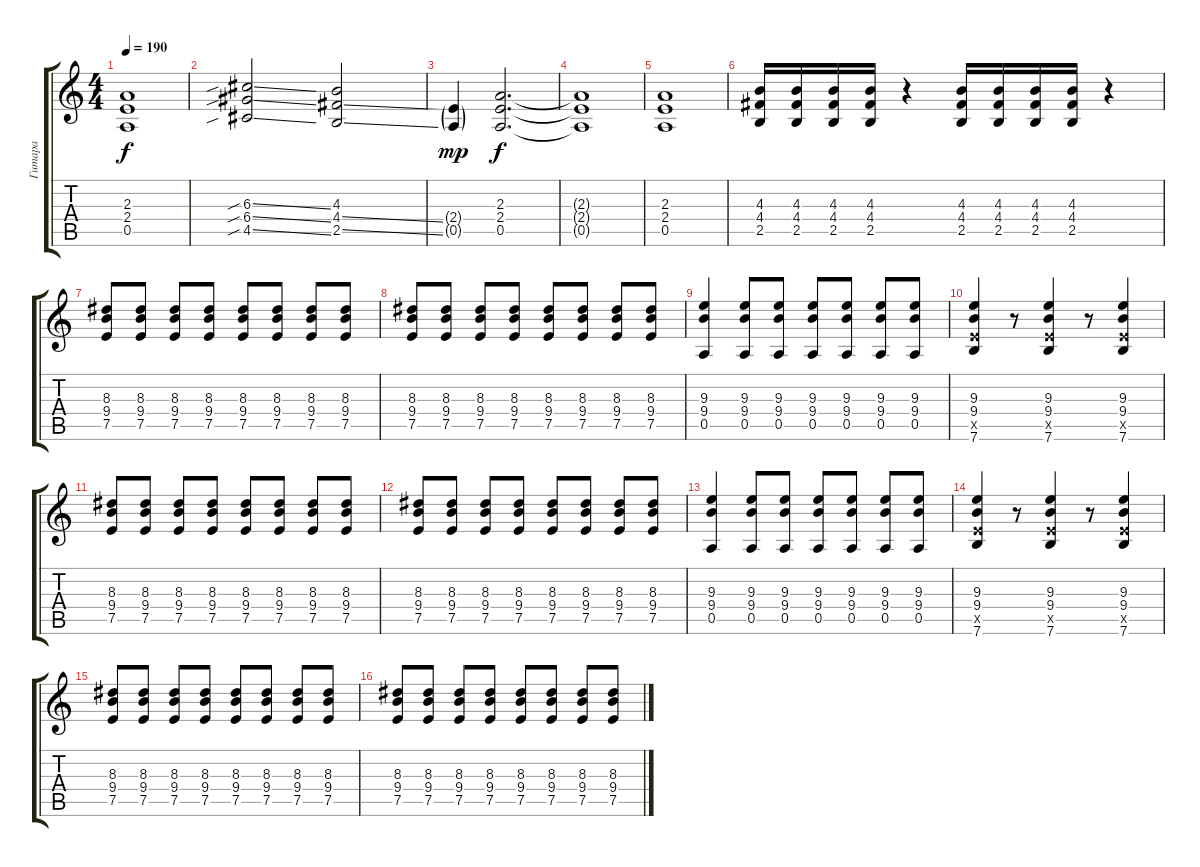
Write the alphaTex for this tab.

\track ("Гитара" "Гитара") {instrument overdrivenguitar}
\staff {score tabs}
\tuning (E4 B3 G3 D3 A2 E2) {hide}
\ts (4 4)
\tempo 190
\clef g2
\ks c
(2.3 2.4 0.5).1{dy f} |
(6.3{sib ss} 6.4{sib ss} 4.5{sib ss}).2 (4.3 4.4{ss} 2.5{ss}).2 |
(2.4{g} 0.5{g}).4{dy mp} (2.3 2.4 0.5).2{d dy f} |
(2.3{t} 2.4{t} 0.5{t}).1 |
(2.3 2.4 0.5).1 |
(4.3 4.4 2.5).16 (4.3 4.4 2.5).16 (4.3 4.4 2.5).16 (4.3 4.4 2.5).16 r.4 (4.3 4.4 2.5).16 (4.3 4.4 2.5).16 (4.3 4.4 2.5).16 (4.3 4.4 2.5).16 r.4 |
(8.3 9.4 7.5).8 (8.3 9.4 7.5).8 (8.3 9.4 7.5).8 (8.3 9.4 7.5).8 (8.3 9.4 7.5).8 (8.3 9.4 7.5).8 (8.3 9.4 7.5).8 (8.3 9.4 7.5).8 |
(8.3 9.4 7.5).8 (8.3 9.4 7.5).8 (8.3 9.4 7.5).8 (8.3 9.4 7.5).8 (8.3 9.4 7.5).8 (8.3 9.4 7.5).8 (8.3 9.4 7.5).8 (8.3 9.4 7.5).8 |
(9.3 9.4 0.5).4 (9.3 9.4 0.5).8 (9.3 9.4 0.5).8 (9.3 9.4 0.5).8 (9.3 9.4 0.5).8 (9.3 9.4 0.5).8 (9.3 9.4 0.5).8 |
(9.3 9.4 7.5{x} 7.6).4 r.8 (9.3 9.4 7.5{x} 7.6).4 r.8 (9.3 9.4 7.5{x} 7.6).4 |
(8.3 9.4 7.5).8 (8.3 9.4 7.5).8 (8.3 9.4 7.5).8 (8.3 9.4 7.5).8 (8.3 9.4 7.5).8 (8.3 9.4 7.5).8 (8.3 9.4 7.5).8 (8.3 9.4 7.5).8 |
(8.3 9.4 7.5).8 (8.3 9.4 7.5).8 (8.3 9.4 7.5).8 (8.3 9.4 7.5).8 (8.3 9.4 7.5).8 (8.3 9.4 7.5).8 (8.3 9.4 7.5).8 (8.3 9.4 7.5).8 |
(9.3 9.4 0.5).4 (9.3 9.4 0.5).8 (9.3 9.4 0.5).8 (9.3 9.4 0.5).8 (9.3 9.4 0.5).8 (9.3 9.4 0.5).8 (9.3 9.4 0.5).8 |
(9.3 9.4 7.5{x} 7.6).4 r.8 (9.3 9.4 7.5{x} 7.6).4 r.8 (9.3 9.4 7.5{x} 7.6).4 |
(8.3 9.4 7.5).8 (8.3 9.4 7.5).8 (8.3 9.4 7.5).8 (8.3 9.4 7.5).8 (8.3 9.4 7.5).8 (8.3 9.4 7.5).8 (8.3 9.4 7.5).8 (8.3 9.4 7.5).8 |
(8.3 9.4 7.5).8 (8.3 9.4 7.5).8 (8.3 9.4 7.5).8 (8.3 9.4 7.5).8 (8.3 9.4 7.5).8 (8.3 9.4 7.5).8 (8.3 9.4 7.5).8 (8.3 9.4 7.5).8
